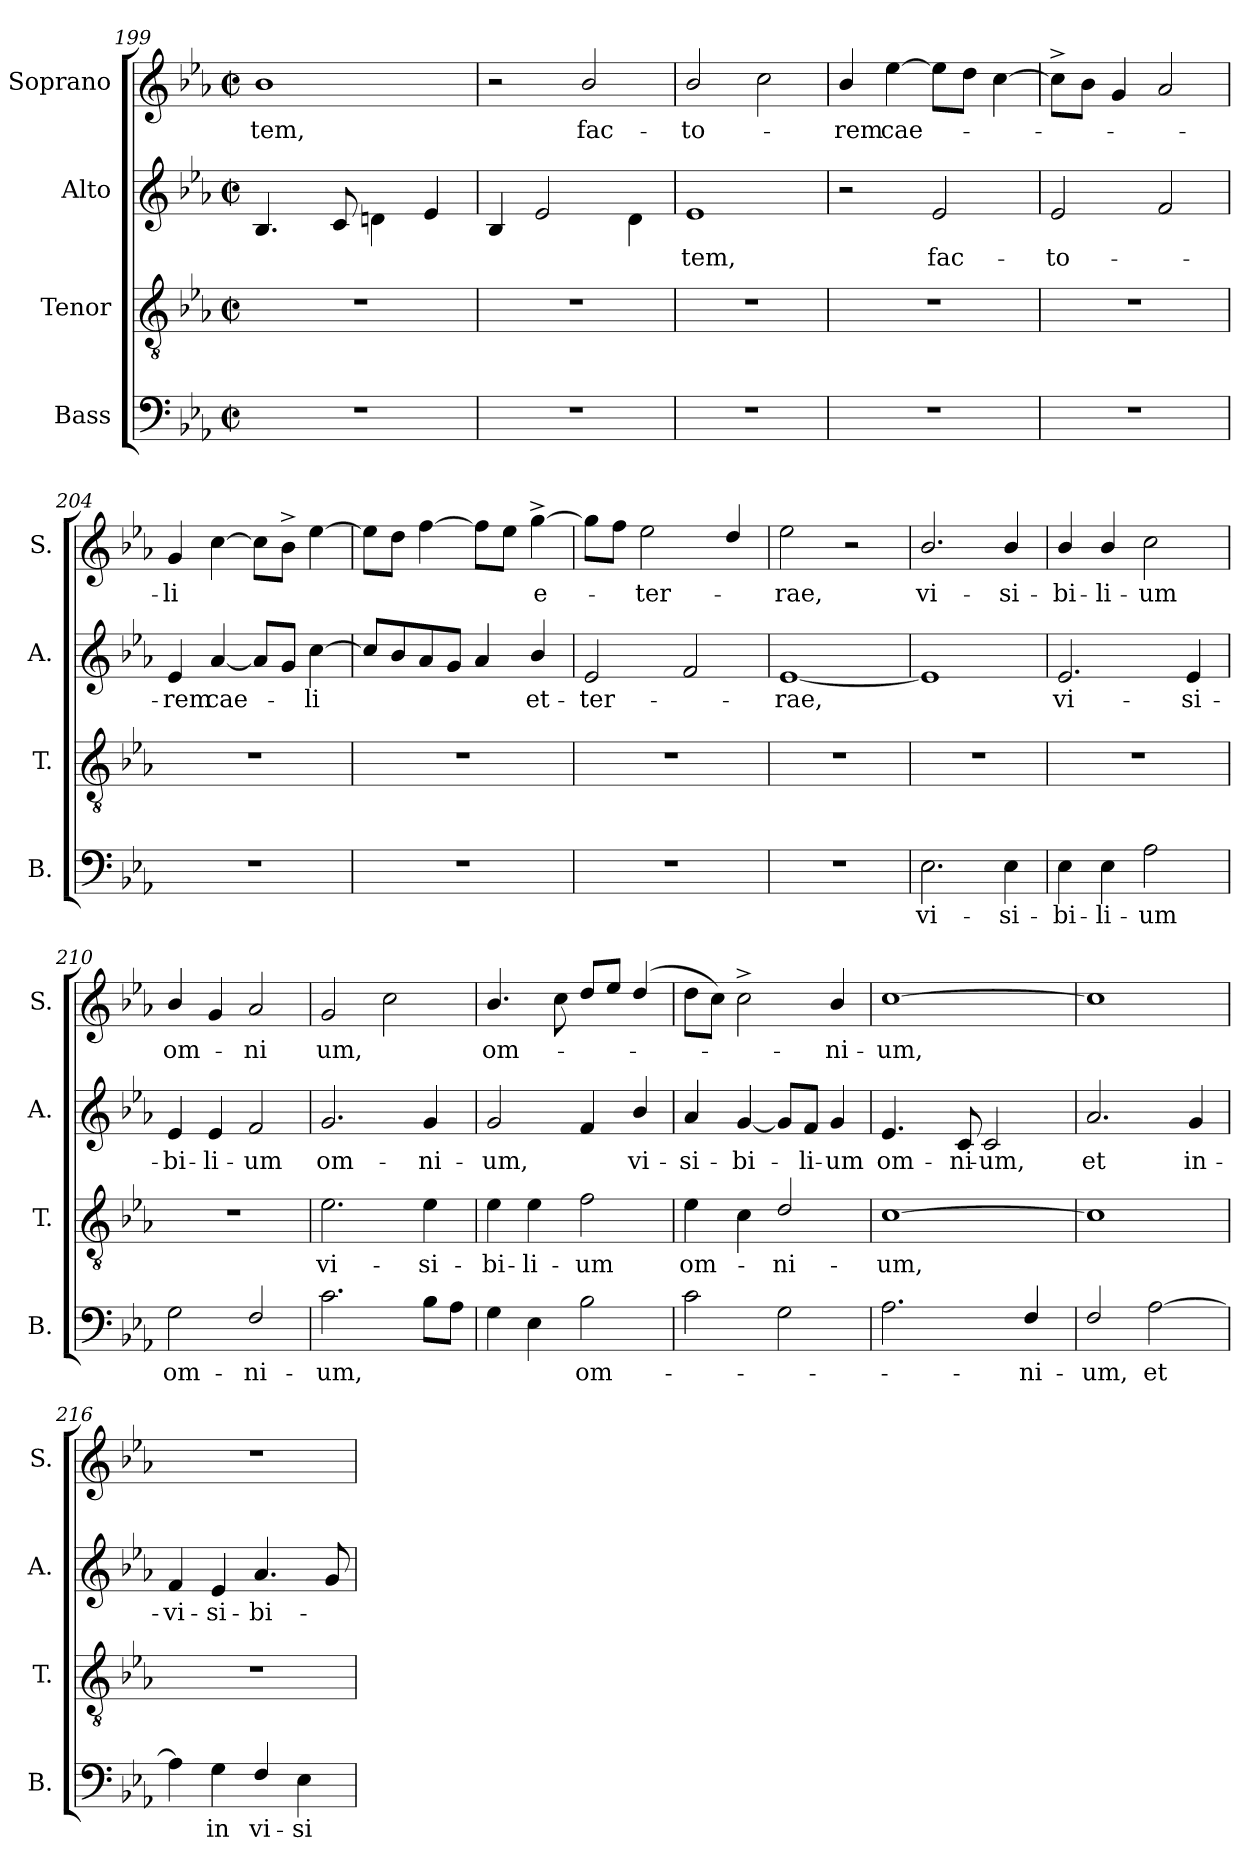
**kern	**text	**kern	**text	**kern	**text	**kern	**text
*part4	*part4	*part3	*part3	*part2	*part2	*part1	*part1
*staff4	*staff4	*staff3	*staff3	*staff2	*staff2	*staff1	*staff1
*I"Bass	*	*I"Tenor	*	*I"Alto	*	*I"Soprano	*
*I'B.	*	*I'T.	*	*I'A.	*	*I'S.	*
!!LO:LB:g=z
*clefF4	*	*clefGv2	*	*clefG2	*	*clefG2	*
*k[b-e-a-]	*	*k[b-e-a-]	*	*k[b-e-a-]	*	*k[b-e-a-]	*
*E-:	*	*E-:	*	*E-:	*	*E-:	*
*M2/2	*	*M2/2	*	*M2/2	*	*M2/2	*
*met(c|)	*	*met(c|)	*	*met(c|)	*	*met(c|)	*
=199	=199	=199	=199	=199	=199	=199	=199
!	!	!	!	!	!	!	!LO:LY:b:cj
*	*	*^	*	*	*	*	*
1r	.	1r	8...ryy	.	4.B-/	.	1b-	-tem,
.	.	.	2ryy	.	.	.	.	.
.	.	.	.	.	8c/	.	.	.
.	.	.	.	.	4dn\	.	.	.
.	.	.	4ryy	.	.	.	.	.
.	.	.	.	.	4e-/	.	.	.
.	.	.	64ryy	.	.	.	.	.
*	*	*v	*v	*	*	*	*	*
=200	=200	=200	=200	=200	=200	=200	=200
1r	.	1r	.	4B-/	.	2r	.
.	.	.	.	2e-/	.	.	.
!	!	!	!	!	!	!	!LO:LY:b:cj
.	.	.	.	.	.	2b-/	fac-
.	.	.	.	4d\	.	.	.
=201	=201	=201	=201	=201	=201	=201	=201
!	!	!	!	!	!LO:LY:b:cj	!	!LO:LY:b:cj
1r	.	1r	.	1e-	-tem,	2b-/	-to-
.	.	.	.	.	.	2cc\	.
=202	=202	=202	=202	=202	=202	=202	=202
!	!	!	!	!	!	!	!LO:LY:b:cj
1r	.	1r	.	2r	.	4b-/	-rem
!	!	!	!	!	!	!	!LO:LY:b
.	.	.	.	.	.	[>4ee-\	cae-
!	!	!	!	!	!LO:LY:b:cj	!	!
.	.	.	.	2e-/	fac-	8ee-\L]	.
.	.	.	.	.	.	8dd\J	.
.	.	.	.	.	.	[>4cc\	.
=203	=203	=203	=203	=203	=203	=203	=203
!	!	!	!	!	!LO:LY:b:cj	!	!
1r	.	1r	.	2e-/	-to-	8cc^<\L]	.
.	.	.	.	.	.	8b-\J	.
.	.	.	.	.	.	4g/	.
.	.	.	.	2f/	.	2a-/	.
=204	=204	=204	=204	=204	=204	=204	=204
!	!	!	!	!	!LO:LY:b:cj	!	!LO:LY:b:cj
1r	.	1r	.	4e-/	-rem	4g/	-li
!	!	!	!	!	!LO:LY:b	!	!
.	.	.	.	[<4a-/	cae-	[>4cc\	.
.	.	.	.	8a-/L]	.	8cc\L]	.
.	.	.	.	8g/J	.	8b-^<\J	.
!	!	!	!	!	!LO:LY:b:cj	!	!
.	.	.	.	[<4cc\	-li	[<4ee-\	.
!!LO:PB:g=z
=205	=205	=205	=205	=205	=205	=205	=205
1r	.	1r	.	8cc/L]	.	8ee-\L]	.
.	.	.	.	8b-/	.	8dd\J	.
.	.	.	.	8a-/	.	[>4ff\	.
.	.	.	.	8g/J	.	.	.
.	.	.	.	4a-/	.	8ff\L]	.
.	.	.	.	.	.	8ee-\J	.
!	!	!	!	!	!LO:LY:b:cj	!	!LO:LY:b:cj
.	.	.	.	4b-/	et-	[>4gg^<\	e-
=206	=206	=206	=206	=206	=206	=206	=206
!	!	!	!	!	!LO:LY:b:cj	!	!
1r	.	1r	.	2e-/	-ter-	8gg\L]	.
.	.	.	.	.	.	8ff\J	.
!	!	!	!	!	!	!	!LO:LY:b:cj
.	.	.	.	.	.	2ee-\	-ter-
.	.	.	.	2f/	.	.	.
.	.	.	.	.	.	4dd/	.
=207	=207	=207	=207	=207	=207	=207	=207
!	!	!	!	!	!LO:LY:b:cj	!	!LO:LY:b:cj
1r	.	1r	.	[>1e-	-rae,	2ee-\	-rae,
.	.	.	.	.	.	2r	.
=208	=208	=208	=208	=208	=208	=208	=208
!	!LO:LY:b:cj	!	!	!	!	!	!LO:LY:b:cj
2.E-\	vi-	1r	.	1e-]	.	2.b-/	vi-
!	!LO:LY:b:cj	!	!	!	!	!	!LO:LY:b:cj
4E-\	-si-	.	.	.	.	4b-/	-si-
=209	=209	=209	=209	=209	=209	=209	=209
!	!LO:LY:b:cj	!	!	!	!LO:LY:b:cj	!	!LO:LY:b:cj
4E-\	-bi-	1r	.	2.e-/	vi-	4b-/	-bi-
!	!LO:LY:b:cj	!	!	!	!	!	!LO:LY:b:cj
4E-\	-li-	.	.	.	.	4b-/	-li-
!	!LO:LY:b:cj	!	!	!	!	!	!LO:LY:b:cj
2A-\	-um	.	.	.	.	2cc\	-um
!	!	!	!	!	!LO:LY:b:cj	!	!
.	.	.	.	4e-/	-si-	.	.
=210	=210	=210	=210	=210	=210	=210	=210
!	!LO:LY:b:cj	!	!	!	!LO:LY:b:cj	!	!LO:LY:b
2G\	om-	1r	.	4e-/	-bi-	4b-/	om-
!	!	!	!	!	!LO:LY:b:cj	!	!
.	.	.	.	4e-/	-li-	4g/	.
!	!LO:LY:b:cj	!	!	!	!LO:LY:b:cj	!	!LO:LY:b:cj
2F/	-ni-	.	.	2f/	-um	2a-/	-ni
=211	=211	=211	=211	=211	=211	=211	=211
!	!LO:LY:b	!	!LO:LY:b:cj	!	!LO:LY:b:cj	!	!LO:LY:b
2.c\	-um,	2.e-\	vi-	2.g/	om-	2g/	um,
.	.	.	.	.	.	2cc\	.
!	!	!	!LO:LY:b:cj	!	!LO:LY:b:cj	!	!
8B-\L	.	4e-\	-si-	4g/	-ni-	.	.
8A-\J	.	.	.	.	.	.	.
!!LO:LB:g=z
=212	=212	=212	=212	=212	=212	=212	=212
!	!	!	!LO:LY:b:cj	!	!LO:LY:b	!	!LO:LY:b
4G\	.	4e-\	-bi-	2g/	-um,	4.b-/	om-
!	!	!	!LO:LY:b:cj	!	!	!	!
4E-\	.	4e-\	-li-	.	.	.	.
.	.	.	.	.	.	8cc\	.
!	!LO:LY:b	!	!LO:LY:b:cj	!	!	!	!
2B-\	om-	2f\	-um	4f/	.	8dd/L	.
.	.	.	.	.	.	8ee-/J	.
!	!	!	!	!	!LO:LY:b:cj	!	!
.	.	.	.	4b-/	vi-	(<4dd/	.
=213	=213	=213	=213	=213	=213	=213	=213
!	!	!	!LO:LY:b	!	!LO:LY:b:cj	!	!
2c\	.	4e-\	om-	4a-/	-si-	8dd\L	.
.	.	.	.	.	.	8cc\J)	.
!	!	!	!	!	!LO:LY:b:cj	!	!
.	.	4c\	.	[<4g/	-bi-	2cc^<\	.
!	!	!	!LO:LY:b:cj	!	!	!	!
2G\	.	2d/	-ni-	8g/L]	.	.	.
!	!	!	!	!	!LO:LY:b	!	!
.	.	.	.	8f/J	-li-	.	.
!	!	!	!	!	!LO:LY:b:cj	!	!LO:LY:b:cj
.	.	.	.	4g/	-um	4b-/	-ni-
=214	=214	=214	=214	=214	=214	=214	=214
!	!	!	!LO:LY:b:cj	!	!LO:LY:b:cj	!	!LO:LY:b:cj
*	*	*^	*	*	*	*	*
2.A-\	.	[>1c	4ryy	-um,	4.e-/	om-	[>1cc	-um,
.	.	.	16ryy	.	.	.	.	.
.	.	.	2ryy	.	.	.	.	.
!	!	!	!	!	!	!LO:LY:b:cj	!	!
.	.	.	.	.	8c/	-ni-	.	.
!	!	!	!	!	!	!LO:LY:b:cj	!	!
.	.	.	.	.	2c/	-um,	.	.
!	!LO:LY:b:cj	!	!	!	!	!	!	!
4F/	-ni-	.	.	.	.	.	.	.
.	.	.	8.ryy	.	.	.	.	.
=215	=215	=215	=215	=215	=215	=215	=215	=215
!	!LO:LY:b:cj	!	!	!	!	!LO:LY:b:cj	!	!
*	*	*v	*v	*	*	*	*	*
2F/	-um,	1c]	.	2.a-/	et	1cc]	.
!	!LO:LY:b:cj	!	!	!	!	!	!
[>2A-\	et	.	.	.	.	.	.
!	!	!	!	!	!LO:LY:b:cj	!	!
.	.	.	.	4g/	in-	.	.
=216	=216	=216	=216	=216	=216	=216	=216
!	!	!	!	!	!LO:LY:b:cj	!	!
4A-\]	.	1r	.	4f/	-vi-	1r	.
!	!LO:LY:b:cj	!	!	!	!LO:LY:b:cj	!	!
4G\	in	.	.	4e-/	-si-	.	.
!	!LO:LY:b:cj	!	!	!	!LO:LY:b:cj	!	!
4F/	vi-	.	.	4.a-/	-bi-	.	.
!	!LO:LY:b:cj	!	!	!	!	!	!
4E-\	-si-	.	.	.	.	.	.
.	.	.	.	8g/	.	.	.
=	=	=	=	=	=	=	=
*-	*-	*-	*-	*-	*-	*-	*-
